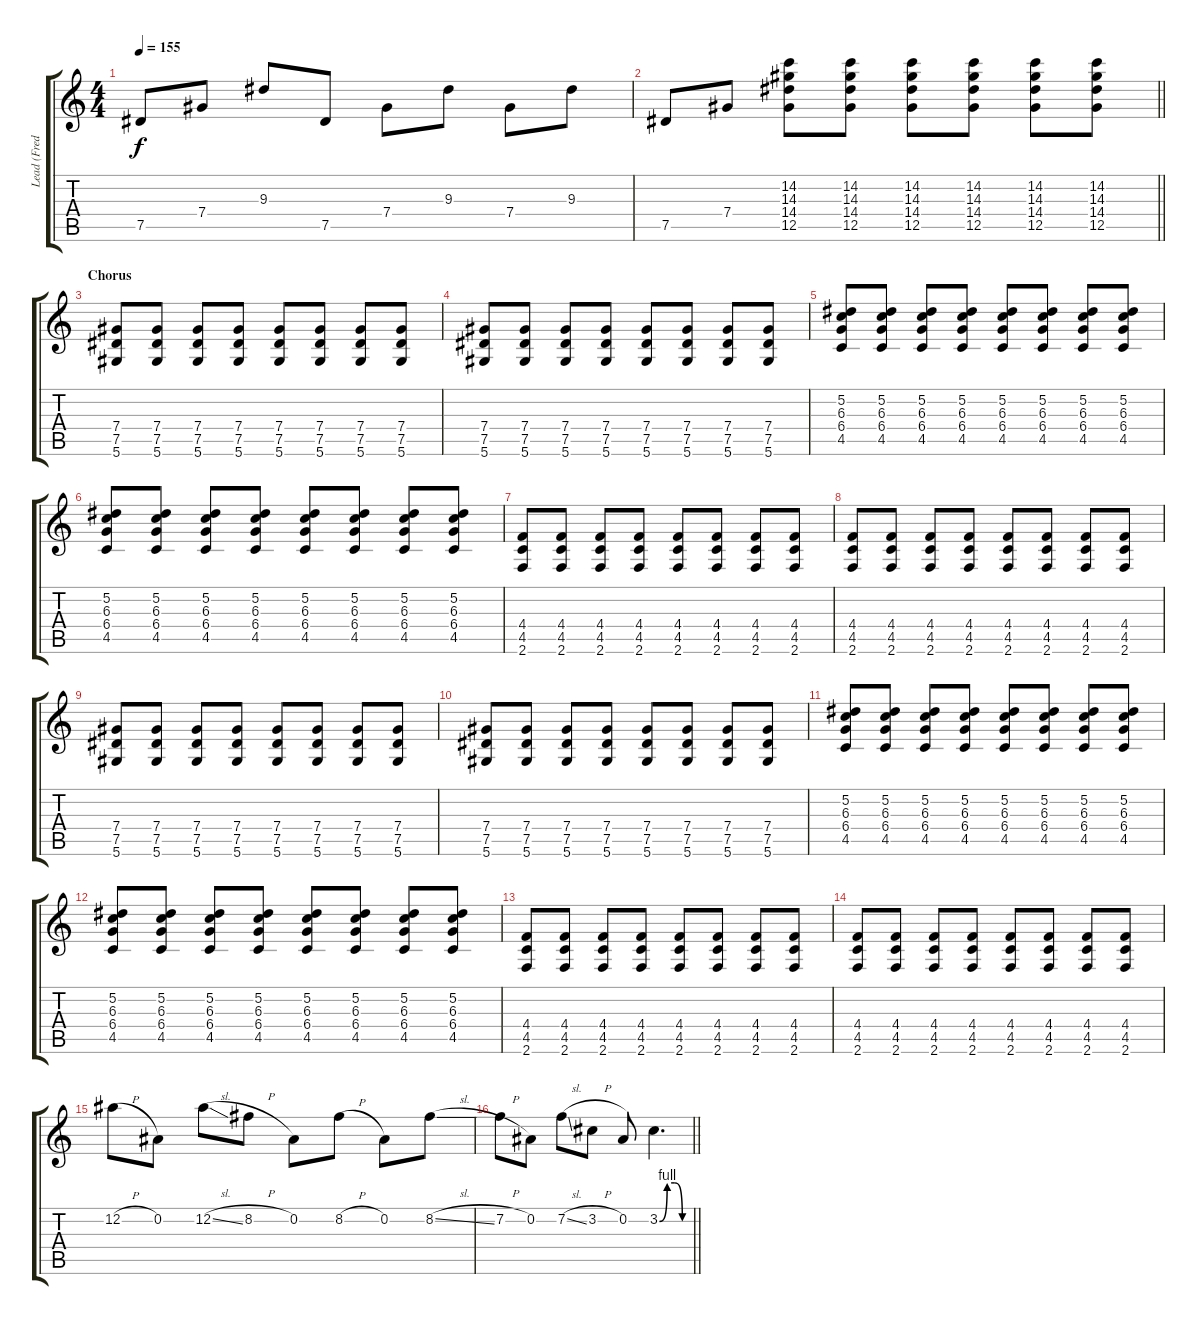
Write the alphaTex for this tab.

\track ("Lead (Fred)" "Lead (Fred") {instrument distortionguitar}
\staff {score tabs}
\tuning (Eb4 Bb3 Gb3 Db3 Ab2 Eb2) {hide}
\ts (4 4)
\tempo 155
\clef g2
\ks c
7.5.8{dy f} 7.4.8 9.3.8 7.5.8 7.4.8 9.3.8 7.4.8 9.3.8 |
\barLineRight lightlight
7.5.8 7.4.8 (14.2 14.3 14.4 12.5).8 (14.2 14.3 14.4 12.5).8 (14.2 14.3 14.4 12.5).8 (14.2 14.3 14.4 12.5).8 (14.2 14.3 14.4 12.5).8 (14.2 14.3 14.4 12.5).8 |
\section ("" "Chorus")
(7.4 7.5 5.6).8 (7.4 7.5 5.6).8 (7.4 7.5 5.6).8 (7.4 7.5 5.6).8 (7.4 7.5 5.6).8 (7.4 7.5 5.6).8 (7.4 7.5 5.6).8 (7.4 7.5 5.6).8 |
(7.4 7.5 5.6).8 (7.4 7.5 5.6).8 (7.4 7.5 5.6).8 (7.4 7.5 5.6).8 (7.4 7.5 5.6).8 (7.4 7.5 5.6).8 (7.4 7.5 5.6).8 (7.4 7.5 5.6).8 |
(5.2 6.3 6.4 4.5).8 (5.2 6.3 6.4 4.5).8 (5.2 6.3 6.4 4.5).8 (5.2 6.3 6.4 4.5).8 (5.2 6.3 6.4 4.5).8 (5.2 6.3 6.4 4.5).8 (5.2 6.3 6.4 4.5).8 (5.2 6.3 6.4 4.5).8 |
(5.2 6.3 6.4 4.5).8 (5.2 6.3 6.4 4.5).8 (5.2 6.3 6.4 4.5).8 (5.2 6.3 6.4 4.5).8 (5.2 6.3 6.4 4.5).8 (5.2 6.3 6.4 4.5).8 (5.2 6.3 6.4 4.5).8 (5.2 6.3 6.4 4.5).8 |
(4.4 4.5 2.6).8 (4.4 4.5 2.6).8 (4.4 4.5 2.6).8 (4.4 4.5 2.6).8 (4.4 4.5 2.6).8 (4.4 4.5 2.6).8 (4.4 4.5 2.6).8 (4.4 4.5 2.6).8 |
(4.4 4.5 2.6).8 (4.4 4.5 2.6).8 (4.4 4.5 2.6).8 (4.4 4.5 2.6).8 (4.4 4.5 2.6).8 (4.4 4.5 2.6).8 (4.4 4.5 2.6).8 (4.4 4.5 2.6).8 |
(7.4 7.5 5.6).8 (7.4 7.5 5.6).8 (7.4 7.5 5.6).8 (7.4 7.5 5.6).8 (7.4 7.5 5.6).8 (7.4 7.5 5.6).8 (7.4 7.5 5.6).8 (7.4 7.5 5.6).8 |
(7.4 7.5 5.6).8 (7.4 7.5 5.6).8 (7.4 7.5 5.6).8 (7.4 7.5 5.6).8 (7.4 7.5 5.6).8 (7.4 7.5 5.6).8 (7.4 7.5 5.6).8 (7.4 7.5 5.6).8 |
(5.2 6.3 6.4 4.5).8 (5.2 6.3 6.4 4.5).8 (5.2 6.3 6.4 4.5).8 (5.2 6.3 6.4 4.5).8 (5.2 6.3 6.4 4.5).8 (5.2 6.3 6.4 4.5).8 (5.2 6.3 6.4 4.5).8 (5.2 6.3 6.4 4.5).8 |
(5.2 6.3 6.4 4.5).8 (5.2 6.3 6.4 4.5).8 (5.2 6.3 6.4 4.5).8 (5.2 6.3 6.4 4.5).8 (5.2 6.3 6.4 4.5).8 (5.2 6.3 6.4 4.5).8 (5.2 6.3 6.4 4.5).8 (5.2 6.3 6.4 4.5).8 |
(4.4 4.5 2.6).8 (4.4 4.5 2.6).8 (4.4 4.5 2.6).8 (4.4 4.5 2.6).8 (4.4 4.5 2.6).8 (4.4 4.5 2.6).8 (4.4 4.5 2.6).8 (4.4 4.5 2.6).8 |
(4.4 4.5 2.6).8 (4.4 4.5 2.6).8 (4.4 4.5 2.6).8 (4.4 4.5 2.6).8 (4.4 4.5 2.6).8 (4.4 4.5 2.6).8 (4.4 4.5 2.6).8 (4.4 4.5 2.6).8 |
12.2{h}.8{volume 16} 0.2.8 12.2{sl}.8 8.2{h}.8 0.2.8 8.2{h}.8 0.2.8 8.2{sl}.8 |
\barLineRight lightlight
7.2{h}.8 0.2.8 7.2{sl}.8 3.2{h}.8 0.2.8 3.2{be (custom 0 0 15 4 30 4 45 0 60 0)}.4{d}
